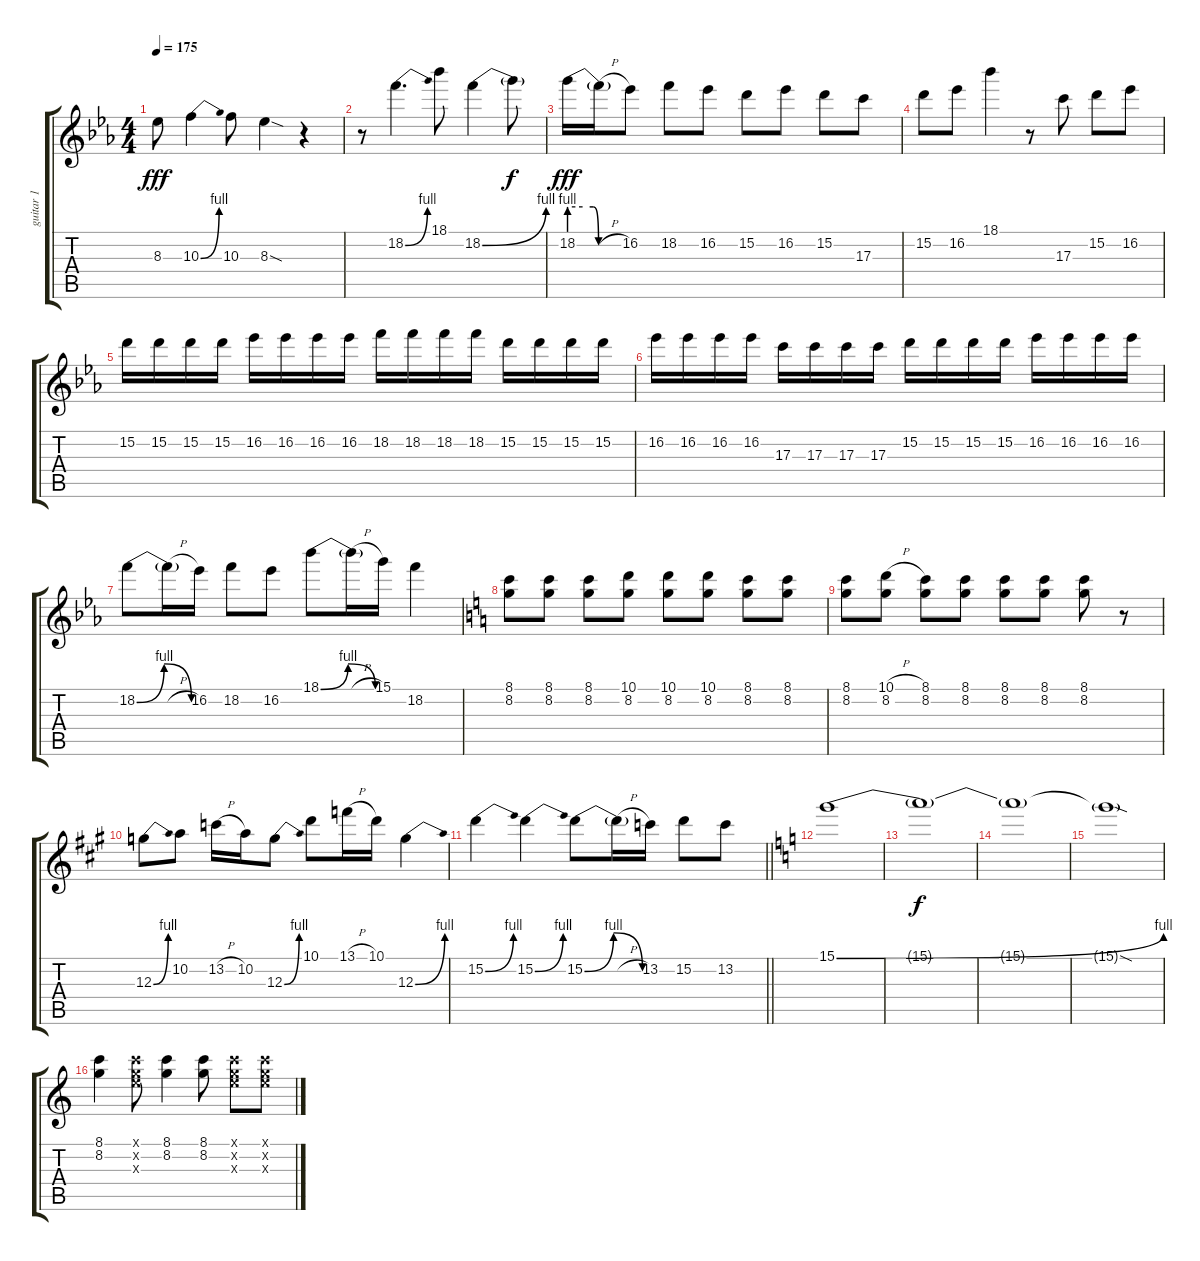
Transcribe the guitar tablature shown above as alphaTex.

\track ("guitar 1" "guitar 1") {instrument overdrivenguitar}
\staff {score tabs}
\tuning (E4 B3 G3 D3 A2 E2) {hide}
\ts (4 4)
\tempo 175
\clef g2
\ks eb
8.3.8{dy fff} 10.3{be (bend 0 0 60 4)}.4 10.3.8 8.3{sod}.4 r.4 |
r.8 18.2{be (bend 0 0 60 4)}.4{d} 18.1.8 18.2{be (bend 0 0 60 4)}.4 18.2{t}.8{dy f} |
18.2{be (custom 0 4 15 4 27 4 33 0 60 0)}.16{dy fff} 18.2{h t}.16 16.2.8 18.2.8 16.2.8 15.2.8 16.2.8 15.2.8 17.3.8 |
15.2.8 16.2.8 18.1.4 r.8 17.3.8 15.2.8 16.2.8 |
15.2.16 15.2.16 15.2.16 15.2.16 16.2.16 16.2.16 16.2.16 16.2.16 18.2.16 18.2.16 18.2.16 18.2.16 15.2.16 15.2.16 15.2.16 15.2.16 |
16.2.16 16.2.16 16.2.16 16.2.16 17.3.16 17.3.16 17.3.16 17.3.16 15.2.16 15.2.16 15.2.16 15.2.16 16.2.16 16.2.16 16.2.16 16.2.16 |
18.2{be (bendrelease 0 0 30 4 30 4 60 0)}.8 18.2{h t}.16 16.2.16 18.2.8 16.2.8 18.1{be (bendrelease 0 0 30 4 30 4 60 0)}.8 18.1{h t}.16 15.1.16 18.2.4 |
\ks c
(8.1 8.2).8 (8.1 8.2).8 (8.1 8.2).8 (10.1 8.2).8 (10.1 8.2).8 (10.1 8.2).8 (8.1 8.2).8 (8.1 8.2).8 |
(8.1 8.2).8 (10.1{h} 8.2).8 (8.1 8.2).8 (8.1 8.2).8 (8.1 8.2).8 (8.1 8.2).8 (8.1 8.2).8 r.8 |
\ks a
12.3{be (bend 0 0 60 4)}.8 10.2.8 13.2{h}.16 10.2.16 12.3{be (bend 0 0 60 4)}.8 10.1.8 13.1{h}.16 10.1.16 12.3{be (bend 0 0 60 4)}.4 |
\barLineRight lightlight
15.2{be (bend 0 0 60 4)}.4 15.2{be (bend 0 0 60 4)}.4 15.2{be (bendrelease 0 0 30 4 30 4 60 0)}.8 15.2{h t}.16 13.2.16 15.2.8 13.2.8 |
\ks c
15.1{be (bend 0 0 60 4)}.1 |
15.1{t}.1{dy f} |
15.1{t}.1 |
15.1{sod t}.1 |
(8.1 8.2).4 (8.1{x} 8.2{x} 9.3{x}).8 (8.1 8.2).4 (8.1 8.2).8 (8.1{x} 8.2{x} 9.3{x}).8 (8.1{x} 8.2{x} 9.3{x}).8
